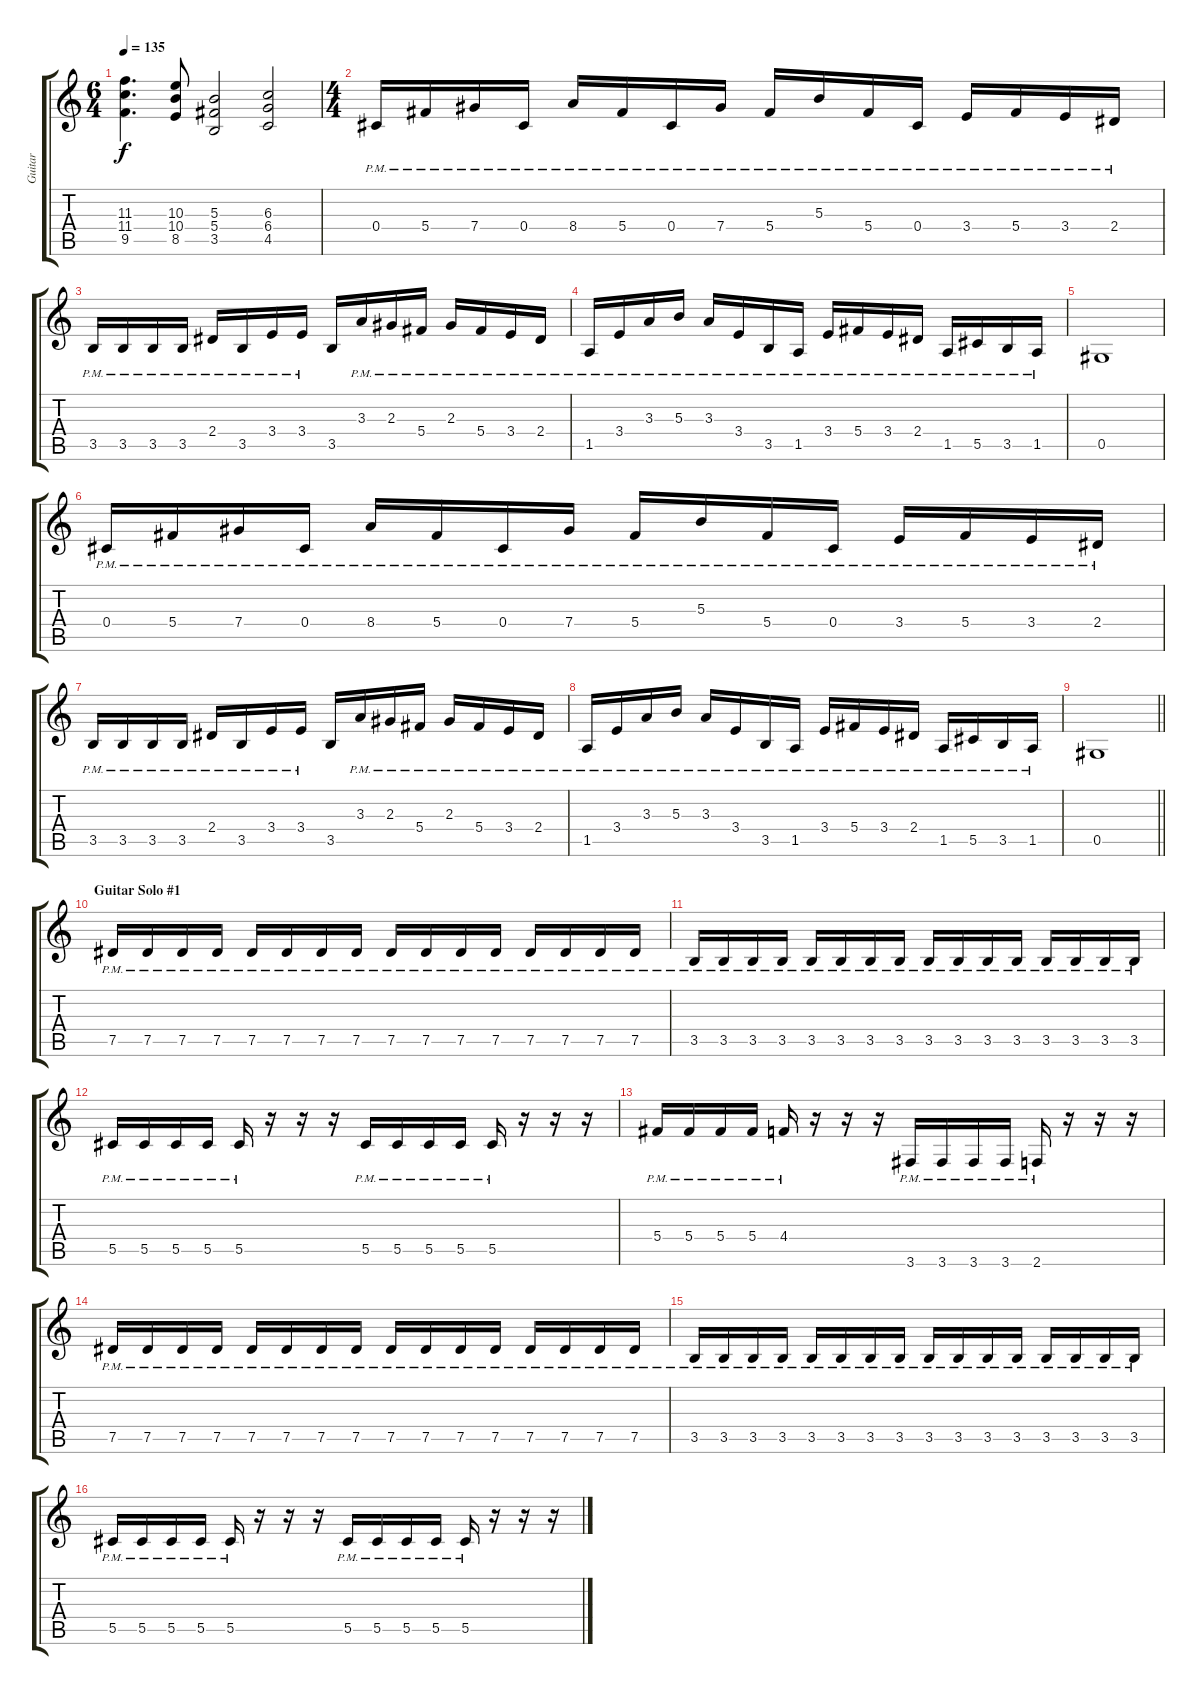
\track ("Guitar" "Guitar") {instrument overdrivenguitar}
\staff {score tabs}
\tuning (Eb4 Bb3 Gb3 Db3 Ab2 Eb2) {hide}
\ts (6 4)
\tempo 135
\clef g2
\ks c
(11.3 11.4 9.5).4{d dy f} (10.3 10.4 8.5).8 (5.3 5.4 3.5).2 (6.3 6.4 4.5).2 |
\ts (4 4)
0.4{pm}.16 5.4{pm}.16 7.4{pm}.16 0.4{pm}.16 8.4{pm}.16 5.4{pm}.16 0.4{pm}.16 7.4{pm}.16 5.4{pm}.16 5.3{pm}.16 5.4{pm}.16 0.4{pm}.16 3.4{pm}.16 5.4{pm}.16 3.4{pm}.16 2.4{pm}.16 |
3.5{pm}.16 3.5{pm}.16 3.5{pm}.16 3.5{pm}.16 2.4{pm}.16 3.5{pm}.16 3.4{pm}.16 3.4{pm}.16 3.5.16 3.3{pm}.16 2.3{pm}.16 5.4{pm}.16 2.3{pm}.16 5.4{pm}.16 3.4{pm}.16 2.4{pm}.16 |
1.5{pm}.16 3.4{pm}.16 3.3{pm}.16 5.3{pm}.16 3.3{pm}.16 3.4{pm}.16 3.5{pm}.16 1.5{pm}.16 3.4{pm}.16 5.4{pm}.16 3.4{pm}.16 2.4{pm}.16 1.5{pm}.16 5.5{pm}.16 3.5{pm}.16 1.5{pm}.16 |
0.5.1 |
0.4{pm}.16 5.4{pm}.16 7.4{pm}.16 0.4{pm}.16 8.4{pm}.16 5.4{pm}.16 0.4{pm}.16 7.4{pm}.16 5.4{pm}.16 5.3{pm}.16 5.4{pm}.16 0.4{pm}.16 3.4{pm}.16 5.4{pm}.16 3.4{pm}.16 2.4{pm}.16 |
3.5{pm}.16 3.5{pm}.16 3.5{pm}.16 3.5{pm}.16 2.4{pm}.16 3.5{pm}.16 3.4{pm}.16 3.4{pm}.16 3.5.16 3.3{pm}.16 2.3{pm}.16 5.4{pm}.16 2.3{pm}.16 5.4{pm}.16 3.4{pm}.16 2.4{pm}.16 |
1.5{pm}.16 3.4{pm}.16 3.3{pm}.16 5.3{pm}.16 3.3{pm}.16 3.4{pm}.16 3.5{pm}.16 1.5{pm}.16 3.4{pm}.16 5.4{pm}.16 3.4{pm}.16 2.4{pm}.16 1.5{pm}.16 5.5{pm}.16 3.5{pm}.16 1.5{pm}.16 |
\barLineRight lightlight
0.5.1 |
\section ("" "Guitar Solo #1")
7.5{pm}.16 7.5{pm}.16 7.5{pm}.16 7.5{pm}.16 7.5{pm}.16 7.5{pm}.16 7.5{pm}.16 7.5{pm}.16 7.5{pm}.16 7.5{pm}.16 7.5{pm}.16 7.5{pm}.16 7.5{pm}.16 7.5{pm}.16 7.5{pm}.16 7.5{pm}.16 |
3.5{pm}.16 3.5{pm}.16 3.5{pm}.16 3.5{pm}.16 3.5{pm}.16 3.5{pm}.16 3.5{pm}.16 3.5{pm}.16 3.5{pm}.16 3.5{pm}.16 3.5{pm}.16 3.5{pm}.16 3.5{pm}.16 3.5{pm}.16 3.5{pm}.16 3.5{pm}.16 |
5.5{pm}.16 5.5{pm}.16 5.5{pm}.16 5.5{pm}.16 5.5{pm}.16 r.16 r.16 r.16 5.5{pm}.16 5.5{pm}.16 5.5{pm}.16 5.5{pm}.16 5.5{pm}.16 r.16 r.16 r.16 |
5.4{pm}.16 5.4{pm}.16 5.4{pm}.16 5.4{pm}.16 4.4{pm}.16 r.16 r.16 r.16 3.6{pm}.16 3.6{pm}.16 3.6{pm}.16 3.6{pm}.16 2.6{pm}.16 r.16 r.16 r.16 |
7.5{pm}.16 7.5{pm}.16 7.5{pm}.16 7.5{pm}.16 7.5{pm}.16 7.5{pm}.16 7.5{pm}.16 7.5{pm}.16 7.5{pm}.16 7.5{pm}.16 7.5{pm}.16 7.5{pm}.16 7.5{pm}.16 7.5{pm}.16 7.5{pm}.16 7.5{pm}.16 |
3.5{pm}.16 3.5{pm}.16 3.5{pm}.16 3.5{pm}.16 3.5{pm}.16 3.5{pm}.16 3.5{pm}.16 3.5{pm}.16 3.5{pm}.16 3.5{pm}.16 3.5{pm}.16 3.5{pm}.16 3.5{pm}.16 3.5{pm}.16 3.5{pm}.16 3.5{pm}.16 |
5.5{pm}.16 5.5{pm}.16 5.5{pm}.16 5.5{pm}.16 5.5{pm}.16 r.16 r.16 r.16 5.5{pm}.16 5.5{pm}.16 5.5{pm}.16 5.5{pm}.16 5.5{pm}.16 r.16 r.16 r.16
